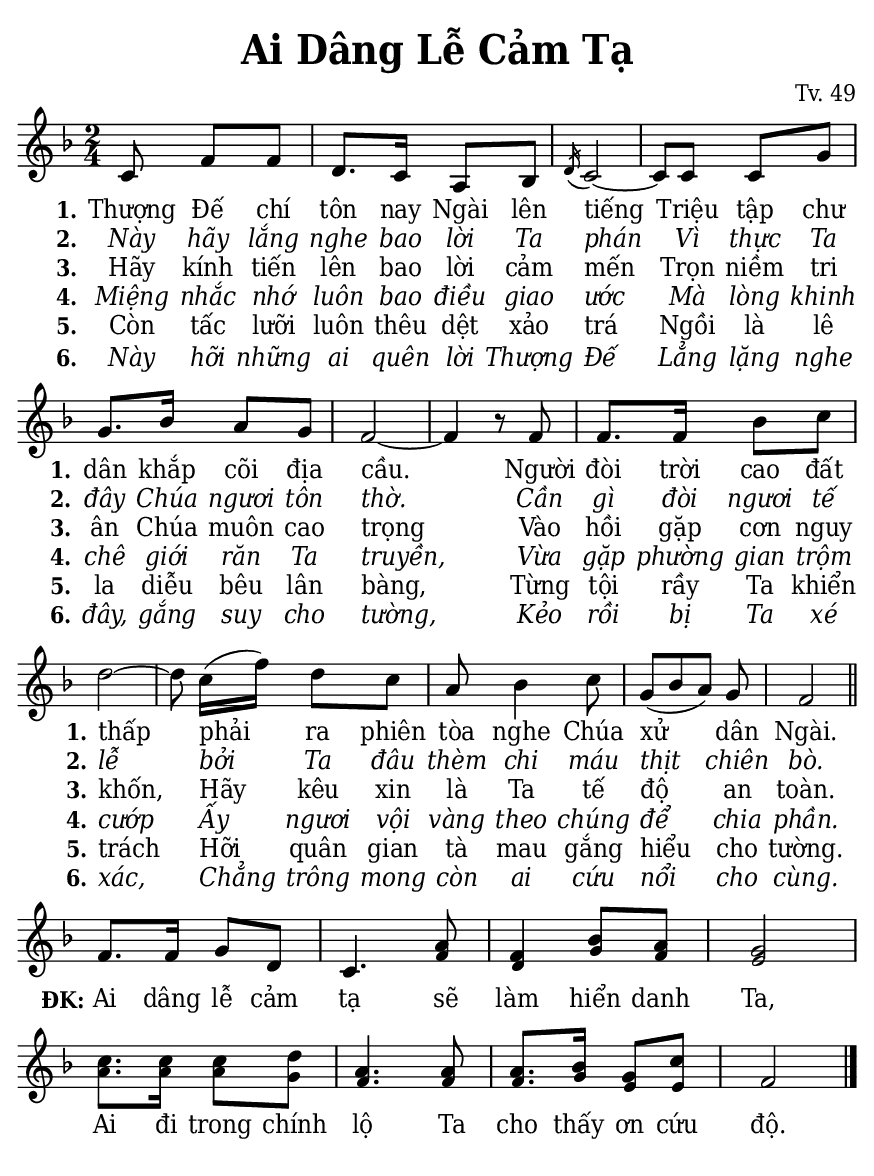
% Cài đặt chung\
\version "2.22.1"
\include "english.ly"

\header {
  title = \markup { \fontsize #1 "Ai Dâng Lễ Cảm Tạ" }
  composer = "Tv. 49"
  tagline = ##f
}

% Nhạc phiên khúc
nhacPhienKhucSop = \relative c' {
  \partial 4. c8 f f |
  d8. c16 a8 bf |
  \slashedGrace { d16 ( } c2) ~ |
  c8 c c g' |
  g8. bf16 a8 g |
  f2 ~ |
  f4 r8 f |
  f8. f16 bf8 c |
  d2 ~ |
  d8 c16 ([f]) d8 c |
  a bf4 c8 |
  g ([bf a]) g |
  f2 \bar "||" \break
  
  <> \tweak extra-offset #'(-5.5 . -2.4) _\markup { \bold "ĐK:" }
  f8. f16 g8 d |
  c4. a'8 |
  f4 bf8 a |
  g2 |
  c8. c16 c8 d |
  a4. a8 |
  a8. bf16 g8 c |
  f,2 \bar "|."
}

nhacPhienKhucAlto = \relative c' {
  r4. |
  R2*12
  
  f8. f16 g8 d |
  c4. f8 |
  d4 g8 f |
  e2 |
  a8. a16 a8 g |
  f4. f8 |
  f8. g16 e8 e |
  f2
}

% Lời phiên khúc
loiPhienKhucSop = \lyrics {
  <<
    {
      \set stanza = "1."
      Thượng Đế chí tôn nay Ngài lên tiếng
      Triệu tập chư dân khắp cõi địa cầu.
      Người đòi trời cao đất thấp phải ra phiên tòa
      nghe Chúa xử dân Ngài.
    }
    \new Lyrics {
	    \set associatedVoice = "beSop"
	    \set stanza = "2."
      \override Lyrics.LyricText.font-shape = #'italic
	    Này hãy lắng nghe bao lời Ta phán
	    Vì thực Ta đây Chúa ngươi tôn thờ.
	    Cần gì đòi ngươi tế lễ
	    bởi Ta đâu thèm chi máu thịt chiên bò.
    }
    \new Lyrics {
	    \set associatedVoice = "beSop"
	    \set stanza = "3."
	    Hãy kính tiến lên bao lời cảm mến
	    Trọn niềm tri ân Chúa muôn cao trọng
	    Vào hồi gặp cơn nguy khốn,
	    Hãy kêu xin là Ta tế độ an toàn.
    }
    \new Lyrics {
	    \set associatedVoice = "beSop"
	    \set stanza = "4."
      \override Lyrics.LyricText.font-shape = #'italic
	    Miệng nhắc nhớ luôn bao điều giao ước
	    Mà lòng khinh chê giới răn Ta truyền,
	    Vừa gặp phường gian trộm cướp
	    Ấy ngươi vội vàng theo chúng để chia phần.
    }
    \new Lyrics {
	    \set associatedVoice = "beSop"
	    \set stanza = "5."
	    Còn tấc lưỡi luôn thêu dệt xảo trá
	    Ngồi là lê la diễu bêu lân bàng,
	    Từng tội rầy Ta khiển trách
	    Hỡi quân gian tà mau gắng hiểu cho tường.
    }
    \new Lyrics {
	    \set associatedVoice = "beSop"
	    \set stanza = "6."
      \override Lyrics.LyricText.font-shape = #'italic
	    Này hỡi những ai quên lời Thượng Đế
	    Lẳng lặng nghe đây, gắng suy cho tường,
	    Kẻo rồi bị Ta xé xác,
	    Chẳng trông mong còn ai cứu nổi cho cùng.
    }
  >>
  %\set stanza = "ĐK:"
  \set stanza = ""
  Ai dâng lễ cảm tạ sẽ làm hiển danh Ta,
  Ai đi trong chính lộ Ta cho thấy ơn cứu độ.
}

% Dàn trang
\paper {
  #(set-paper-size "a5")
  top-margin = 3\mm
  bottom-margin = 3\mm
  left-margin = 3\mm
  right-margin = 3\mm
  indent = #0
  #(define fonts
	 (make-pango-font-tree "Deja Vu Serif Condensed"
	 		       "Deja Vu Serif Condensed"
			       "Deja Vu Serif Condensed"
			       (/ 20 20)))
  print-page-number = ##f
  page-count = 1
  system-system-spacing = #'((basic-distance . 0.1) (padding . 2))
}

TongNhip = {
  \key f \major \time 2/4
  \set Timing.beamExceptions = #'()
  \set Timing.baseMoment = #(ly:make-moment 1/4)
}

% mã nguồn cho những chức năng chưa hỗ trợ trong phiên bản lilypond hiện tại
% cung cấp bởi cộng đồng lilypond khi gửi email đến lilypond-user@gnu.org
% Đổi kích thước nốt cho bè phụ
notBePhu =
#(define-music-function (font-size music) (number? ly:music?)
   (for-some-music
     (lambda (m)
       (if (music-is-of-type? m 'rhythmic-event)
           (begin
             (set! (ly:music-property m 'tweaks)
                   (cons `(font-size . ,font-size)
                         (ly:music-property m 'tweaks)))
             #t)
           #f))
     music)
   music)

% in số phiên khúc trên mỗi dòng
#(define (add-grob-definition grob-name grob-entry)
    (set! all-grob-descriptions
          (cons ((@@ (lily) completize-grob-entry)
                 (cons grob-name grob-entry))
                all-grob-descriptions)))

#(add-grob-definition
   'StanzaNumberSpanner
   `((direction . ,LEFT)
     (font-series . bold)
     (padding . 1)
     (side-axis . ,X)
     (stencil . ,ly:text-interface::print)
     (X-offset . ,ly:side-position-interface::x-aligned-side)
     (Y-extent . ,grob::always-Y-extent-from-stencil)
     (meta . ((class . Spanner)
              (interfaces . (font-interface
                             side-position-interface
                             stanza-number-interface
                             text-interface))))))

\layout {
   \context {
     \Global
     \grobdescriptions #all-grob-descriptions
   }
   \context {
     \Score
     \remove Stanza_number_align_engraver
     \consists
       #(lambda (context)
          (let ((texts '())
                (syllables '()))
            (make-engraver
             (acknowledgers
              ((stanza-number-interface engraver grob source-engraver)
                 (set! texts (cons grob texts)))
              ((lyric-syllable-interface engraver grob source-engraver)
                 (set! syllables (cons grob syllables))))
             ((stop-translation-timestep engraver)
                (for-each
                 (lambda (text)
                   (for-each
                    (lambda (syllable)
                      (ly:pointer-group-interface::add-grob text
'side-support-elements syllable))
                    syllables))
                 texts)
                (set! syllables '())))))
   }
   \context {
     \Lyrics
     \remove Stanza_number_engraver
     \consists
       #(lambda (context)
          (let ((text #f)
                (last-stanza #f))
            (make-engraver
             ((process-music engraver)
                (let ((stanza (ly:context-property context 'stanza #f)))
                  (if (and stanza (not (equal? stanza last-stanza)))
                      (let ((column (ly:context-property context
'currentCommandColumn)))
                        (set! last-stanza stanza)
                        (if text
                            (ly:spanner-set-bound! text RIGHT column))

                        (set! text (ly:engraver-make-grob engraver
'StanzaNumberSpanner '()))
                        (ly:grob-set-property! text 'text stanza)
                        (ly:spanner-set-bound! text LEFT column)))))
             ((finalize engraver)
                (if text
                    (let ((column (ly:context-property context
'currentCommandColumn)))
                      (ly:spanner-set-bound! text RIGHT column)))))))
     \override StanzaNumberSpanner.horizon-padding = 10000
   }
}
% kết thúc mã nguồn

\score {
  \new ChoirStaff <<
    \new Staff \with {
        \consists "Merge_rests_engraver"
        printPartCombineTexts = ##f
      }
      <<
      \new Voice \TongNhip \partCombine 
        \nhacPhienKhucSop
        \notBePhu -1 { \nhacPhienKhucAlto }
      \new NullVoice = beSop \nhacPhienKhucSop
      \new Lyrics \lyricsto beSop \loiPhienKhucSop
      >>
  >>
  \layout {
    \override Lyrics.LyricSpace.minimum-distance = #1
    \override Score.BarNumber.break-visibility = ##(#f #f #f)
    \override Score.SpacingSpanner.uniform-stretching = ##t
  } 
}
